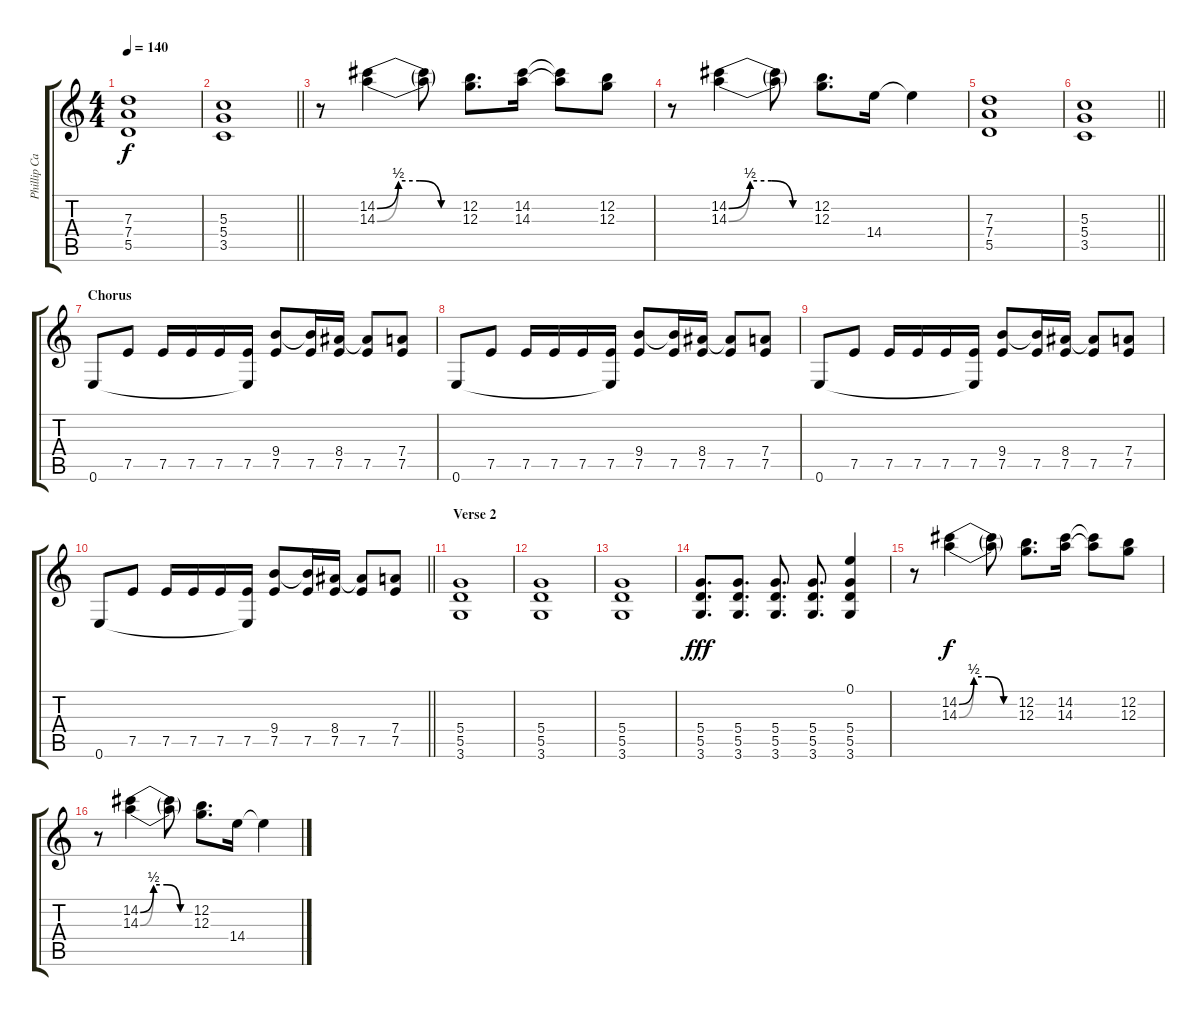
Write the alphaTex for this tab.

\track ("Phillip Campbell III (leads)" "Phillip Ca") {instrument overdrivenguitar}
\staff {score tabs}
\tuning (E4 B3 G3 D3 A2 E2) {hide}
\ts (4 4)
\tempo 140
\clef g2
\ks c
(7.3 7.4 5.5).1{dy f} |
\barLineRight lightlight
(5.3 5.4 3.5).1 |
r.8 (14.2{be (custom 0 0 15 2 30 2 45 0 60 0)} 14.3{be (custom 0 0 15 2 30 2 45 0 60 0)}).4 (14.2{t} 14.3{t}).8 (12.2 12.3).8{d} (14.2 14.3).16 (14.2{t} 14.3{t}).8 (12.2 12.3).8 |
r.8 (14.2{be (custom 0 0 15 2 30 2 45 0 60 0)} 14.3{be (custom 0 0 15 2 30 2 45 0 60 0)}).4 (14.2{t} 14.3{t}).8 (12.2 12.3).8{d} 14.4.16 14.4{t}.4 |
(7.3 7.4 5.5).1 |
\barLineRight lightlight
(5.3 5.4 3.5).1 |
\section ("" "Chorus")
0.6.8 7.5.8 7.5.16 7.5.16 7.5.16 (7.5 0.6{t}).16 (9.4 7.5).8 (9.4{t} 7.5).16 (8.4 7.5).16 (8.4{t} 7.5).8 (7.4 7.5).8 |
0.6.8 7.5.8 7.5.16 7.5.16 7.5.16 (7.5 0.6{t}).16 (9.4 7.5).8 (9.4{t} 7.5).16 (8.4 7.5).16 (8.4{t} 7.5).8 (7.4 7.5).8 |
0.6.8 7.5.8 7.5.16 7.5.16 7.5.16 (7.5 0.6{t}).16 (9.4 7.5).8 (9.4{t} 7.5).16 (8.4 7.5).16 (8.4{t} 7.5).8 (7.4 7.5).8 |
\barLineRight lightlight
0.6.8 7.5.8 7.5.16 7.5.16 7.5.16 (7.5 0.6{t}).16 (9.4 7.5).8 (9.4{t} 7.5).16 (8.4 7.5).16 (8.4{t} 7.5).8 (7.4 7.5).8 |
\section ("" "Verse 2")
(5.4 5.5 3.6).1 |
(5.4 5.5 3.6).1 |
(5.4 5.5 3.6).1 |
(5.4 5.5 3.6).8{d dy fff} (5.4 5.5 3.6).8{d} (5.4 5.5 3.6).8{d} (5.4 5.5 3.6).8{d} (0.1 5.4 5.5 3.6).4 |
r.8 (14.2{be (custom 0 0 15 2 30 2 45 0 60 0)} 14.3{be (custom 0 0 15 2 30 2 45 0 60 0)}).4{dy f} (14.2{t} 14.3{t}).8 (12.2 12.3).8{d} (14.2 14.3).16 (14.2{t} 14.3{t}).8 (12.2 12.3).8 |
r.8 (14.2{be (custom 0 0 15 2 30 2 45 0 60 0)} 14.3{be (custom 0 0 15 2 30 2 45 0 60 0)}).4 (14.2{t} 14.3{t}).8 (12.2 12.3).8{d} 14.4.16 14.4{t}.4
